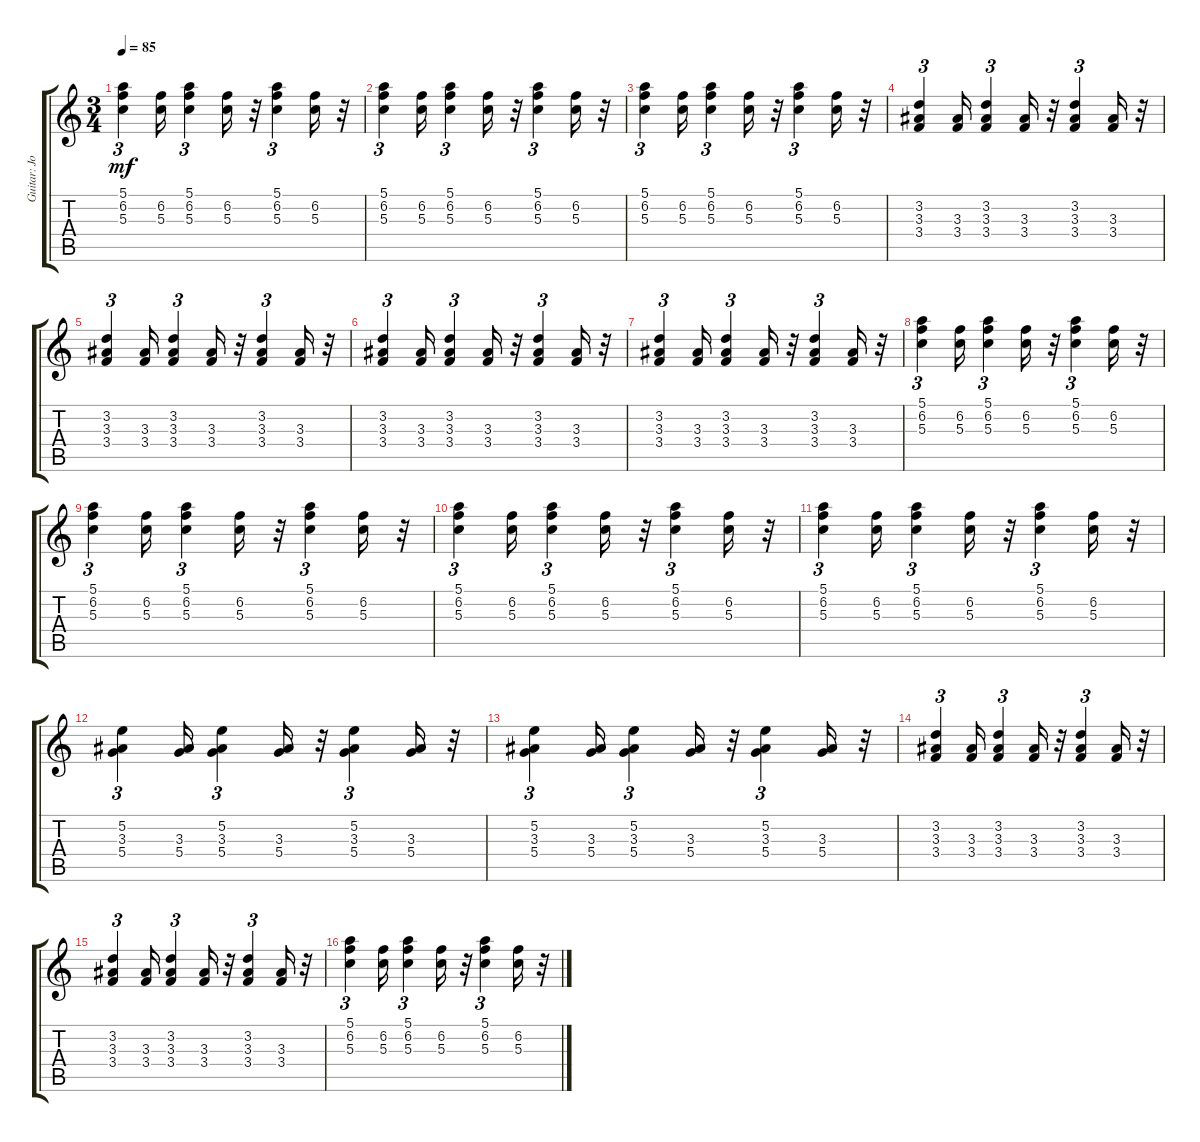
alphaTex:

\track ("Guitar: John Hughey" "Guitar: Jo") {instrument acousticguitarsteel}
\staff {score tabs}
\tuning (E4 B3 G3 D3 A2 E2) {hide}
\ts (3 4)
\tempo 85
\clef g2
\ks c
(5.1 6.2 5.3).4{tu (3 2) dy mf} (6.2 5.3).16 (5.1 6.2 5.3).4{tu (3 2)} (6.2 5.3).16 r.32 (5.1 6.2 5.3).4{tu (3 2)} (6.2 5.3).16 r.32 |
(5.1 6.2 5.3).4{tu (3 2)} (6.2 5.3).16 (5.1 6.2 5.3).4{tu (3 2)} (6.2 5.3).16 r.32 (5.1 6.2 5.3).4{tu (3 2)} (6.2 5.3).16 r.32 |
(5.1 6.2 5.3).4{tu (3 2)} (6.2 5.3).16 (5.1 6.2 5.3).4{tu (3 2)} (6.2 5.3).16 r.32 (5.1 6.2 5.3).4{tu (3 2)} (6.2 5.3).16 r.32 |
(3.2 3.3 3.4).4{tu (3 2)} (3.3 3.4).16 (3.2 3.3 3.4).4{tu (3 2)} (3.3 3.4).16 r.32 (3.2 3.3 3.4).4{tu (3 2)} (3.3 3.4).16 r.32 |
(3.2 3.3 3.4).4{tu (3 2)} (3.3 3.4).16 (3.2 3.3 3.4).4{tu (3 2)} (3.3 3.4).16 r.32 (3.2 3.3 3.4).4{tu (3 2)} (3.3 3.4).16 r.32 |
(3.2 3.3 3.4).4{tu (3 2)} (3.3 3.4).16 (3.2 3.3 3.4).4{tu (3 2)} (3.3 3.4).16 r.32 (3.2 3.3 3.4).4{tu (3 2)} (3.3 3.4).16 r.32 |
(3.2 3.3 3.4).4{tu (3 2)} (3.3 3.4).16 (3.2 3.3 3.4).4{tu (3 2)} (3.3 3.4).16 r.32 (3.2 3.3 3.4).4{tu (3 2)} (3.3 3.4).16 r.32 |
(5.1 6.2 5.3).4{tu (3 2)} (6.2 5.3).16 (5.1 6.2 5.3).4{tu (3 2)} (6.2 5.3).16 r.32 (5.1 6.2 5.3).4{tu (3 2)} (6.2 5.3).16 r.32 |
(5.1 6.2 5.3).4{tu (3 2)} (6.2 5.3).16 (5.1 6.2 5.3).4{tu (3 2)} (6.2 5.3).16 r.32 (5.1 6.2 5.3).4{tu (3 2)} (6.2 5.3).16 r.32 |
(5.1 6.2 5.3).4{tu (3 2)} (6.2 5.3).16 (5.1 6.2 5.3).4{tu (3 2)} (6.2 5.3).16 r.32 (5.1 6.2 5.3).4{tu (3 2)} (6.2 5.3).16 r.32 |
(5.1 6.2 5.3).4{tu (3 2)} (6.2 5.3).16 (5.1 6.2 5.3).4{tu (3 2)} (6.2 5.3).16 r.32 (5.1 6.2 5.3).4{tu (3 2)} (6.2 5.3).16 r.32 |
(5.2 3.3 5.4).4{tu (3 2)} (3.3 5.4).16 (5.2 3.3 5.4).4{tu (3 2)} (3.3 5.4).16 r.32 (5.2 3.3 5.4).4{tu (3 2)} (3.3 5.4).16 r.32 |
(5.2 3.3 5.4).4{tu (3 2)} (3.3 5.4).16 (5.2 3.3 5.4).4{tu (3 2)} (3.3 5.4).16 r.32 (5.2 3.3 5.4).4{tu (3 2)} (3.3 5.4).16 r.32 |
(3.2 3.3 3.4).4{tu (3 2)} (3.3 3.4).16 (3.2 3.3 3.4).4{tu (3 2)} (3.3 3.4).16 r.32 (3.2 3.3 3.4).4{tu (3 2)} (3.3 3.4).16 r.32 |
(3.2 3.3 3.4).4{tu (3 2)} (3.3 3.4).16 (3.2 3.3 3.4).4{tu (3 2)} (3.3 3.4).16 r.32 (3.2 3.3 3.4).4{tu (3 2)} (3.3 3.4).16 r.32 |
(5.1 6.2 5.3).4{tu (3 2)} (6.2 5.3).16 (5.1 6.2 5.3).4{tu (3 2)} (6.2 5.3).16 r.32 (5.1 6.2 5.3).4{tu (3 2)} (6.2 5.3).16 r.32
